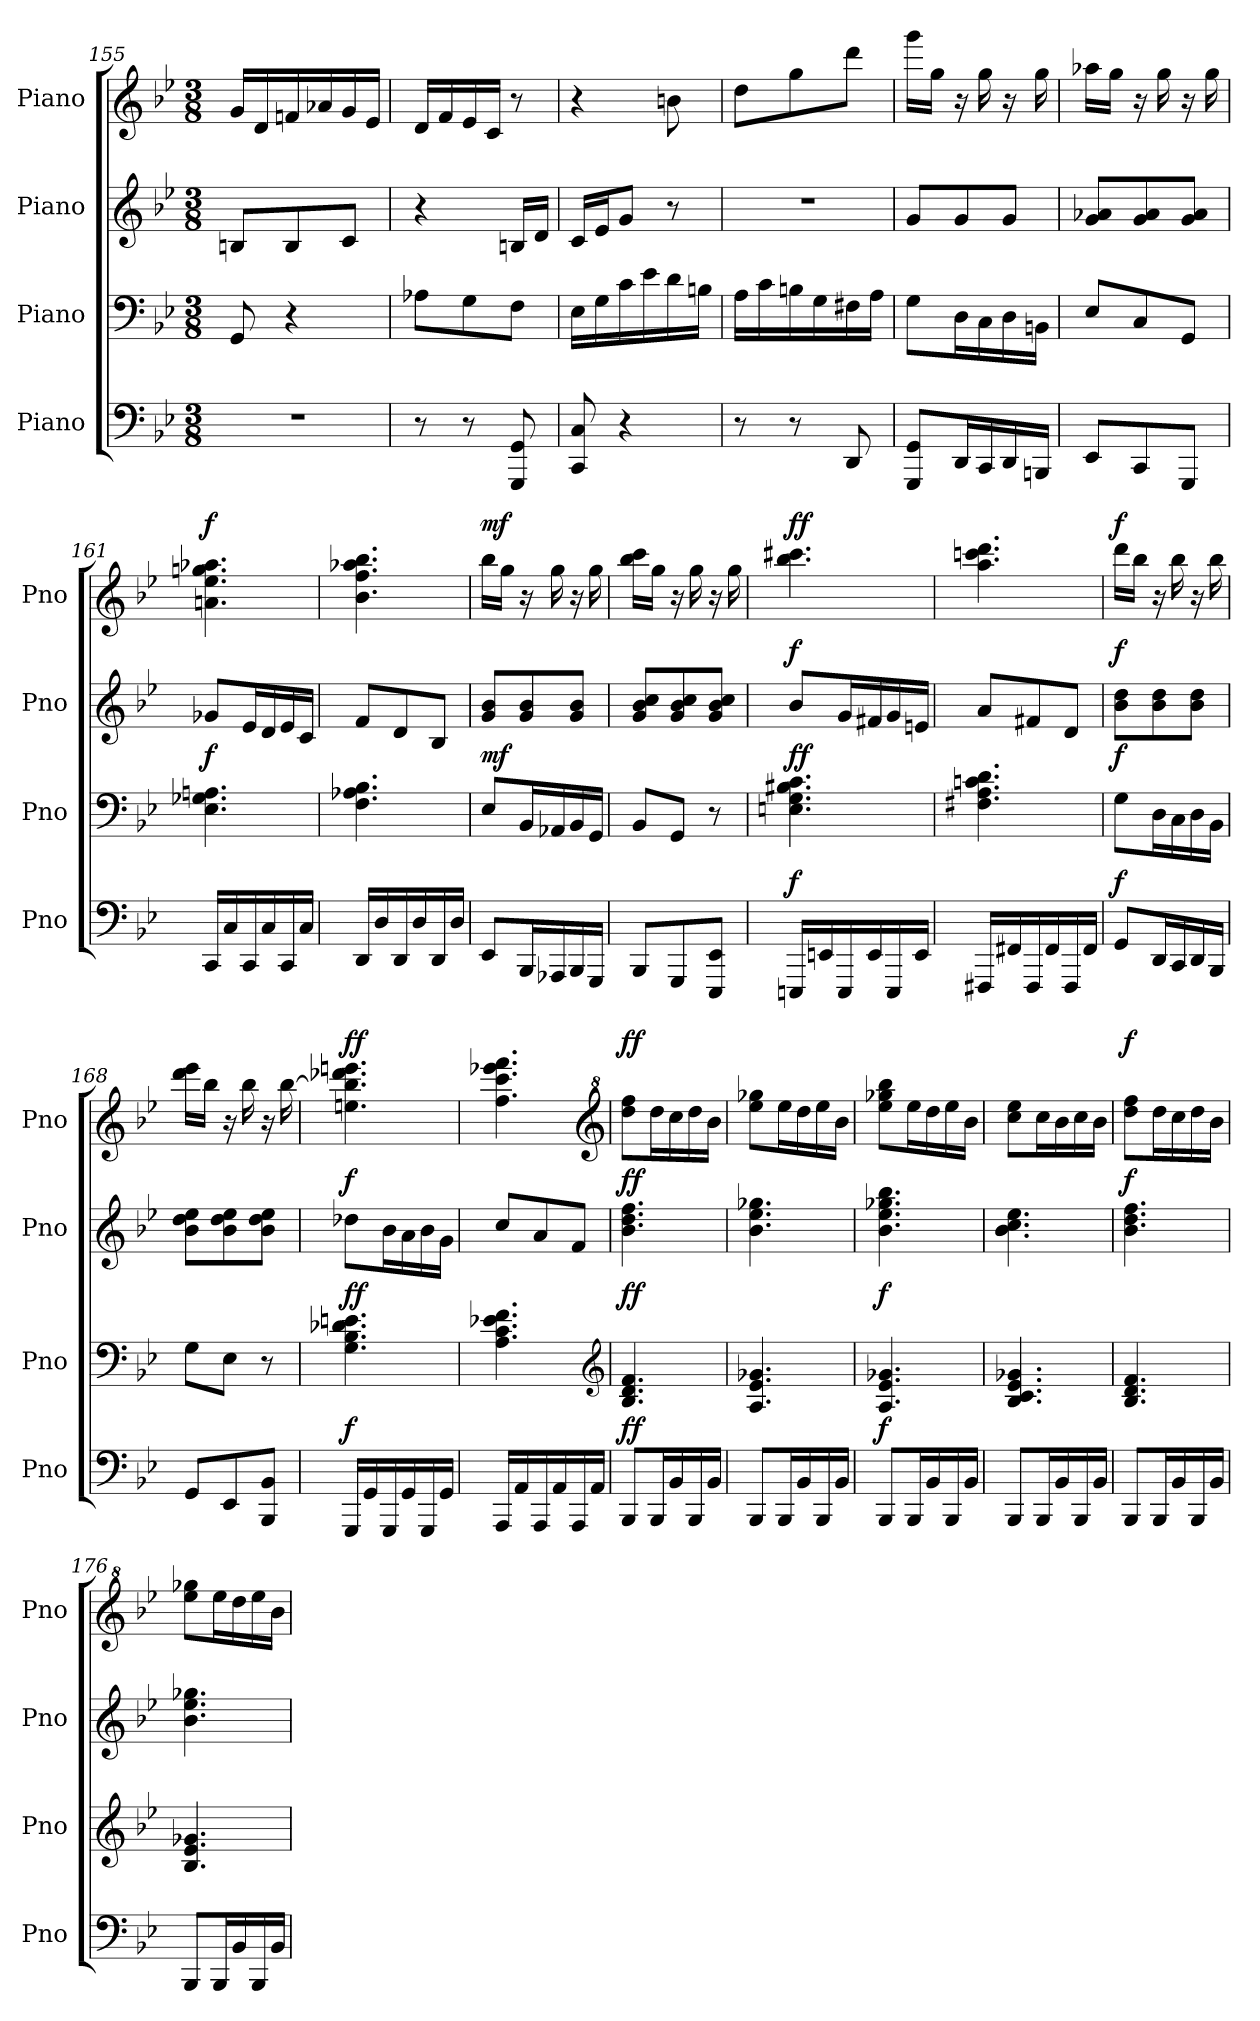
**kern	**dynam	**kern	**dynam	**kern	**dynam	**kern	**dynam
*part4	*part4	*part3	*part3	*part2	*part2	*part1	*part1
*staff4	*staff4	*staff3	*staff3	*staff2	*staff2	*staff1	*staff1
*I"Piano	*	*I"Piano	*	*I"Piano	*	*I"Piano	*
*I'Pno	*	*I'Pno	*	*I'Pno	*	*I'Pno	*
*clefF4	*	*clefF4	*	*clefG2	*	*clefG2	*
*k[b-e-]	*	*k[b-e-]	*	*k[b-e-]	*	*k[b-e-]	*
*B-:	*	*B-:	*	*B-:	*	*B-:	*
*M3/8	*	*M3/8	*	*M3/8	*	*M3/8	*
=155	=155	=155	=155	=155	=155	=155	=155
4.r	.	8GG/	.	8Bn/L	.	16g/LL	.
.	.	.	.	.	.	16d/	.
.	.	4r	.	8B/	.	16fn/	.
.	.	.	.	.	.	16a-X/	.
.	.	.	.	8c/J	.	16g/	.
.	.	.	.	.	.	16e-/JJ	.
=156	=156	=156	=156	=156	=156	=156	=156
8r	.	8A-X\L	.	4r	.	16d/LL	.
.	.	.	.	.	.	16f/	.
8r	.	8G\	.	.	.	16e-/	.
.	.	.	.	.	.	16c/JJ	.
8GGG/ 8GG/	.	8F\J	.	16Bn/LL	.	8r	.
.	.	.	.	16d/JJ	.	.	.
!!LO:PB:g=z
=157	=157	=157	=157	=157	=157	=157	=157
8CC/ 8C/	.	16E-\LL	.	16c/LL	.	4r	.
.	.	16G\	.	16e-/J	.	.	.
4r	.	16c\	.	8g/J	.	.	.
.	.	16e-\	.	.	.	.	.
.	.	16d\	.	8r	.	8bn\	.
.	.	16Bn\JJ	.	.	.	.	.
=158	=158	=158	=158	=158	=158	=158	=158
8r	.	16A\LL	.	4.r	.	8dd\L	.
.	.	16c\	.	.	.	.	.
8r	.	16Bn\	.	.	.	8gg\	.
.	.	16G\	.	.	.	.	.
8DD/	.	16F#X\	.	.	.	8ddd\J	.
.	.	16A\JJ	.	.	.	.	.
=159	=159	=159	=159	=159	=159	=159	=159
8GGG/ 8GG/L	.	8G\L	.	8g/L	.	16ggg\LL	.
.	.	.	.	.	.	16gg\JJ	.
16DD/L	.	16D\L	.	8g/	.	16r	.
16CC/	.	16C\	.	.	.	16gg\	.
16DD/	.	16D\	.	8g/J	.	16r	.
16BBBn/JJ	.	16BBn\JJ	.	.	.	16gg\	.
=160	=160	=160	=160	=160	=160	=160	=160
8EE-/L	.	8E-/L	.	8g/ 8a-X/L	.	16aa-X\LL	.
.	.	.	.	.	.	16gg\JJ	.
8CC/	.	8C/	.	8g/ 8a-/	.	16r	.
.	.	.	.	.	.	16gg\	.
8GGG/J	.	8GG/J	.	8g/ 8a-/J	.	16r	.
.	.	.	.	.	.	16gg\	.
=161	=161	=161	=161	=161	=161	=161	=161
!	!	!	!LO:DY:a	!	!	!	!LO:DY:a
16CC/LL	.	4.E-\ 4.G-X\ 4.An\	f	8g-X/L	.	4.an\ 4.ee-\ 4.ggn\ 4.aa-X\	f
16C/	.	.	.	.	.	.	.
16CC/	.	.	.	16e-/L	.	.	.
16C/	.	.	.	16d/	.	.	.
16CC/	.	.	.	16e-/	.	.	.
16C/JJ	.	.	.	16c/JJ	.	.	.
!!LO:PB:g=z
=162	=162	=162	=162	=162	=162	=162	=162
16DD/LL	.	4.F\ 4.A-X\ 4.B-\	.	8f/L	.	4.b-\ 4.ff\ 4.aa-X\ 4.bb-\	.
16D/	.	.	.	.	.	.	.
16DD/	.	.	.	8d/	.	.	.
16D/	.	.	.	.	.	.	.
16DD/	.	.	.	8B-/J	.	.	.
16D/JJ	.	.	.	.	.	.	.
!!LO:PB:g=z
=163	=163	=163	=163	=163	=163	=163	=163
!	!	!	!LO:DY:a	!	!	!	!LO:DY:a
8EE-/L	.	8E-/L	mf	8g/ 8b-/L	.	16bb-\LL	mf
.	.	.	.	.	.	16gg\JJ	.
16BBB-/L	.	16BB-/L	.	8g/ 8b-/	.	16r	.
16AAA-X/	.	16AA-X/	.	.	.	16gg\	.
16BBB-/	.	16BB-/	.	8g/ 8b-/J	.	16r	.
16GGG/JJ	.	16GG/JJ	.	.	.	16gg\	.
=164	=164	=164	=164	=164	=164	=164	=164
8BBB-/L	.	8BB-/L	.	8g/ 8b-/ 8cc/L	.	16bb-\ 16ccc\LL	.
.	.	.	.	.	.	16gg\JJ	.
8GGG/	.	8GG/J	.	8g/ 8b-/ 8cc/	.	16r	.
.	.	.	.	.	.	16gg\	.
8EEE-/ 8EE-/J	.	8r	.	8g/ 8b-/ 8cc/J	.	16r	.
.	.	.	.	.	.	16gg\	.
=165	=165	=165	=165	=165	=165	=165	=165
!	!LO:DY:a	!	!LO:DY:a	!	!LO:DY:a	!	!LO:DY:a
16EEEn/LL	f	4.En\ 4.G\ 4.B#X\ 4.c\	ff	8b-/L	f	4.bb-\ 4.ccc#X\	ff
16EEn/	.	.	.	.	.	.	.
16EEE/	.	.	.	16g/L	.	.	.
16EE/	.	.	.	16f#X/	.	.	.
16EEE/	.	.	.	16g/	.	.	.
16EE/JJ	.	.	.	16en/JJ	.	.	.
=166	=166	=166	=166	=166	=166	=166	=166
16FFF#X/LL	.	4.F#X\ 4.A\ 4.cn\ 4.d\	.	8a/L	.	4.aa\ 4.cccn\ 4.ddd\	.
16FF#X/	.	.	.	.	.	.	.
16FFF#/	.	.	.	8f#X/	.	.	.
16FF#/	.	.	.	.	.	.	.
16FFF#/	.	.	.	8d/J	.	.	.
16FF#/JJ	.	.	.	.	.	.	.
=167	=167	=167	=167	=167	=167	=167	=167
!	!LO:DY:a	!	!LO:DY:a	!	!LO:DY:a	!	!LO:DY:a
8GG/L	f	8G\L	f	8b-\ 8dd\L	f	16ddd\LL	f
.	.	.	.	.	.	16bb-\JJ	.
16DD/L	.	16D\L	.	8b-\ 8dd\	.	16r	.
16CC/	.	16C\	.	.	.	16bb-\	.
16DD/	.	16D\	.	8b-\ 8dd\J	.	16r	.
16BBB-/JJ	.	16BB-\JJ	.	.	.	16bb-\	.
!!LO:PB:g=z
=168	=168	=168	=168	=168	=168	=168	=168
8GG/L	.	8G\L	.	8b-\ 8dd\ 8ee-\L	.	16ddd\ 16eee-\LL	.
.	.	.	.	.	.	16bb-\JJ	.
8EE-/	.	8E-\J	.	8b-\ 8dd\ 8ee-\	.	16r	.
.	.	.	.	.	.	16bb-\	.
8BBB-/ 8BB-/J	.	8r	.	8b-\ 8dd\ 8ee-\J	.	16r	.
.	.	.	.	.	.	[16bb-\	.
!!LO:PB:g=z
=169	=169	=169	=169	=169	=169	=169	=169
!	!LO:DY:a	!	!LO:DY:a	!	!LO:DY:a	!	!LO:DY:a
16GGG/LL	f	4.G\ 4.B-\ 4.d-X\ 4.en\	ff	8dd-X\L	f	4.een\ 4.bb-\] 4.ddd-X\ 4.eeen\	ff
16GG/	.	.	.	.	.	.	.
16GGG/	.	.	.	16b-\L	.	.	.
16GG/	.	.	.	16a\	.	.	.
16GGG/	.	.	.	16b-\	.	.	.
16GG/JJ	.	.	.	16g\JJ	.	.	.
=170	=170	=170	=170	=170	=170	=170	=170
16AAA/LL	.	4.A\ 4.c\ 4.e-X\ 4.f\	.	8cc/L	.	4.ff\ 4.ccc\ 4.eee-X\ 4.fff\	.
16AA/	.	.	.	.	.	.	.
16AAA/	.	.	.	8a/	.	.	.
16AA/	.	.	.	.	.	.	.
16AAA/	.	.	.	8f/J	.	.	.
16AA/JJ	.	.	.	.	.	.	.
*	*	*clefG2	*	*	*	*clefG^2	*
=171	=171	=171	=171	=171	=171	=171	=171
!	!LO:DY:a	!	!LO:DY:a	!	!LO:DY:a	!	!LO:DY:a
8BBB-/L	ff	4.B-/ 4.d/ 4.f/	ff	4.b-\ 4.dd\ 4.ff\	ff	8ddd\ 8fff\L	ff
16BBB-/L	.	.	.	.	.	16ddd\L	.
16BB-/	.	.	.	.	.	16ccc\	.
16BBB-/	.	.	.	.	.	16ddd\	.
16BB-/JJ	.	.	.	.	.	16bb-\JJ	.
=172	=172	=172	=172	=172	=172	=172	=172
8BBB-/L	.	4.A/ 4.e-/ 4.g-X/	.	4.b-\ 4.ee-\ 4.gg-X\	.	8eee-\ 8ggg-X\L	.
16BBB-/L	.	.	.	.	.	16eee-\L	.
16BB-/	.	.	.	.	.	16ddd\	.
16BBB-/	.	.	.	.	.	16eee-\	.
16BB-/JJ	.	.	.	.	.	16bb-\JJ	.
=173	=173	=173	=173	=173	=173	=173	=173
!	!LO:DY:a	!	!LO:DY:a	!	!	!	!
8BBB-/L	f	4.A/ 4.e-/ 4.g-X/	f	4.b-\ 4.ee-\ 4.gg-X\ 4.bb-\	.	8eee-\ 8ggg-X\ 8bbb-\L	.
16BBB-/L	.	.	.	.	.	16eee-\L	.
16BB-/	.	.	.	.	.	16ddd\	.
16BBB-/	.	.	.	.	.	16eee-\	.
16BB-/JJ	.	.	.	.	.	16bb-\JJ	.
=174	=174	=174	=174	=174	=174	=174	=174
8BBB-/L	.	4.B-/ 4.c/ 4.e-/ 4.g-X/	.	4.b-\ 4.cc\ 4.ee-\	.	8ccc\ 8eee-\L	.
16BBB-/L	.	.	.	.	.	16ccc\L	.
16BB-/	.	.	.	.	.	16bb-\	.
16BBB-/	.	.	.	.	.	16ccc\	.
16BB-/JJ	.	.	.	.	.	16bb-\JJ	.
!!LO:PB:g=z
=175	=175	=175	=175	=175	=175	=175	=175
!	!	!	!	!	!LO:DY:a	!	!LO:DY:a
8BBB-/L	.	4.B-/ 4.d/ 4.f/	.	4.b-\ 4.dd\ 4.ff\	f	8ddd\ 8fff\L	f
16BBB-/L	.	.	.	.	.	16ddd\L	.
16BB-/	.	.	.	.	.	16ccc\	.
16BBB-/	.	.	.	.	.	16ddd\	.
16BB-/JJ	.	.	.	.	.	16bb-\JJ	.
=176	=176	=176	=176	=176	=176	=176	=176
8BBB-/L	.	4.B-/ 4.e-/ 4.g-X/	.	4.b-\ 4.ee-\ 4.gg-X\	.	8eee-\ 8ggg-X\L	.
16BBB-/L	.	.	.	.	.	16eee-\L	.
16BB-/	.	.	.	.	.	16ddd\	.
16BBB-/	.	.	.	.	.	16eee-\	.
16BB-/JJ	.	.	.	.	.	16bb-\JJ	.
=	=	=	=	=	=	=	=
*-	*-	*-	*-	*-	*-	*-	*-
